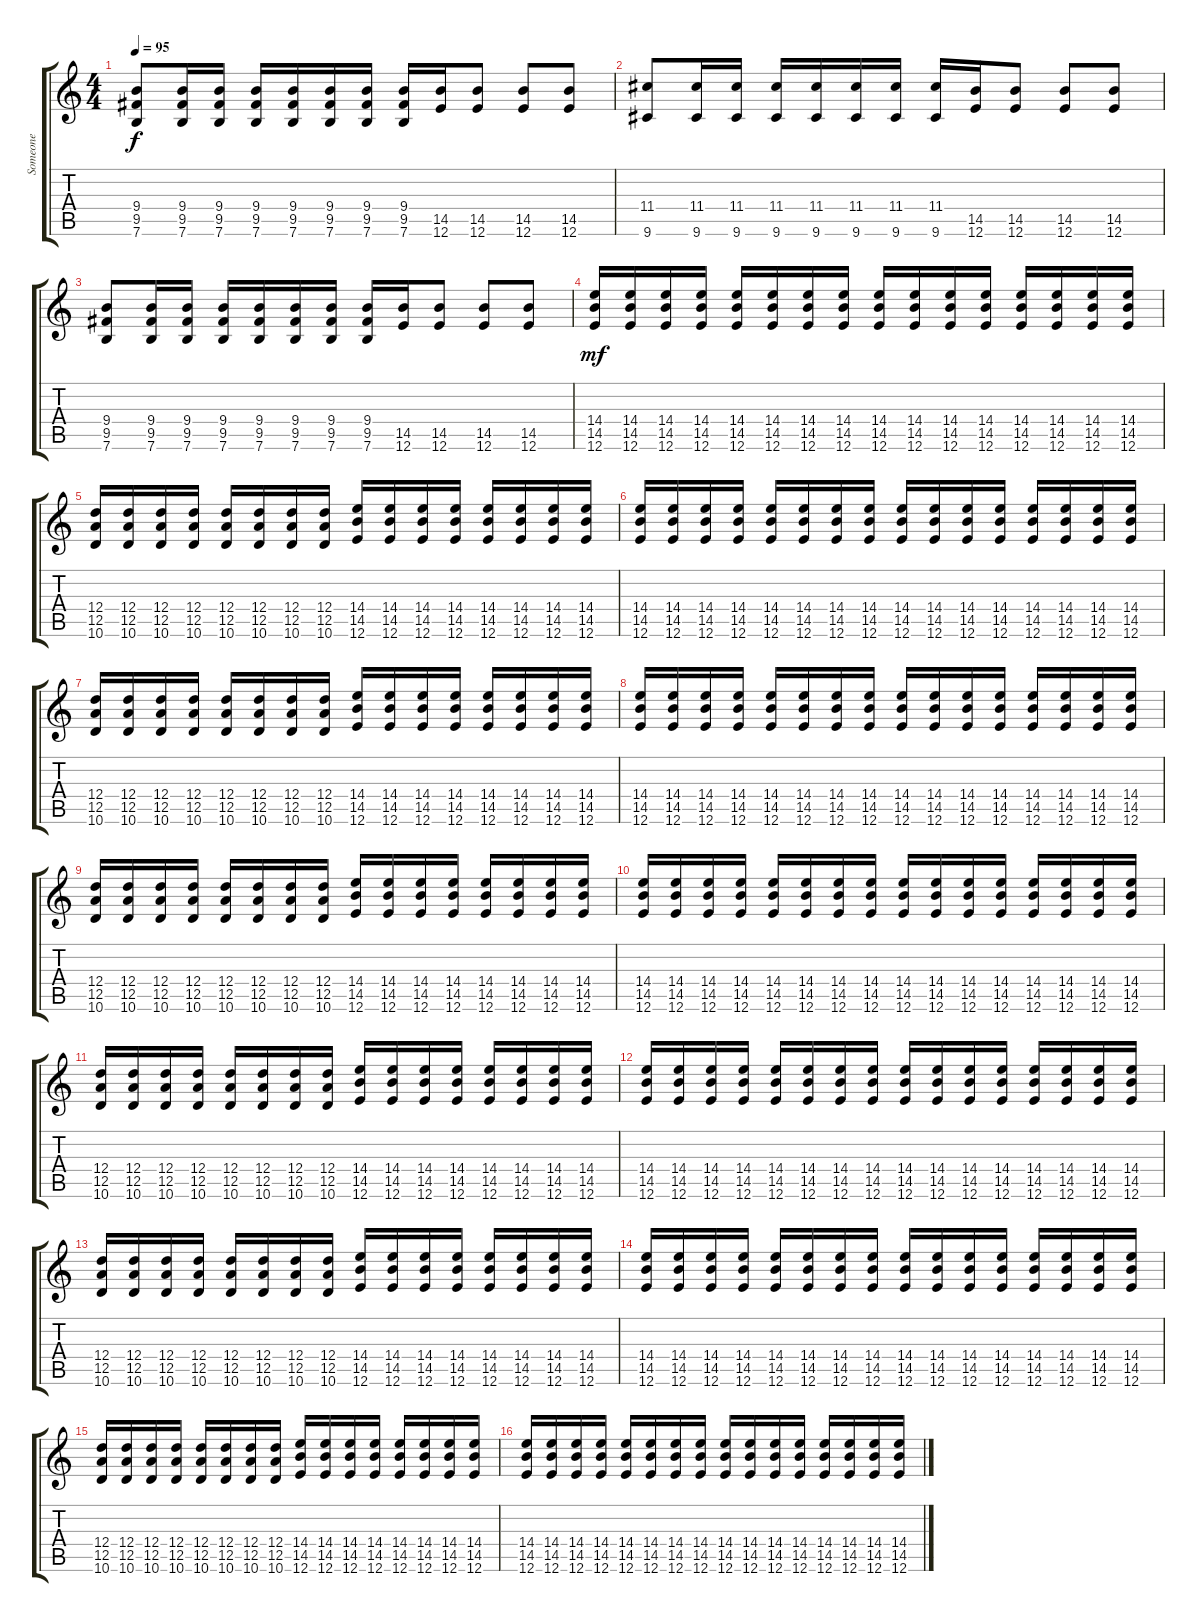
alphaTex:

\track ("Someone" "Someone") {instrument distortionguitar}
\staff {score tabs}
\tuning (E4 B3 G3 D3 A2 E2) {hide}
\ts (4 4)
\tempo 95
\clef g2
\ks c
(9.4 9.5 7.6).8{dy f} (9.4 9.5 7.6).16 (9.4 9.5 7.6).16 (9.4 9.5 7.6).16 (9.4 9.5 7.6).16 (9.4 9.5 7.6).16 (9.4 9.5 7.6).16 (9.4 9.5 7.6).16 (14.5 12.6).16 (14.5 12.6).8 (14.5 12.6).8 (14.5 12.6).8 |
(11.4 9.6).8 (11.4 9.6).16 (11.4 9.6).16 (11.4 9.6).16 (11.4 9.6).16 (11.4 9.6).16 (11.4 9.6).16 (11.4 9.6).16 (14.5 12.6).16 (14.5 12.6).8 (14.5 12.6).8 (14.5 12.6).8 |
(9.4 9.5 7.6).8 (9.4 9.5 7.6).16 (9.4 9.5 7.6).16 (9.4 9.5 7.6).16 (9.4 9.5 7.6).16 (9.4 9.5 7.6).16 (9.4 9.5 7.6).16 (9.4 9.5 7.6).16 (14.5 12.6).16 (14.5 12.6).8 (14.5 12.6).8 (14.5 12.6).8 |
(14.4 14.5 12.6).16{dy mf} (14.4 14.5 12.6).16 (14.4 14.5 12.6).16 (14.4 14.5 12.6).16 (14.4 14.5 12.6).16 (14.4 14.5 12.6).16 (14.4 14.5 12.6).16 (14.4 14.5 12.6).16 (14.4 14.5 12.6).16 (14.4 14.5 12.6).16 (14.4 14.5 12.6).16 (14.4 14.5 12.6).16 (14.4 14.5 12.6).16 (14.4 14.5 12.6).16 (14.4 14.5 12.6).16 (14.4 14.5 12.6).16 |
(12.4 12.5 10.6).16 (12.4 12.5 10.6).16 (12.4 12.5 10.6).16 (12.4 12.5 10.6).16 (12.4 12.5 10.6).16 (12.4 12.5 10.6).16 (12.4 12.5 10.6).16 (12.4 12.5 10.6).16 (14.4 14.5 12.6).16 (14.4 14.5 12.6).16 (14.4 14.5 12.6).16 (14.4 14.5 12.6).16 (14.4 14.5 12.6).16 (14.4 14.5 12.6).16 (14.4 14.5 12.6).16 (14.4 14.5 12.6).16 |
(14.4 14.5 12.6).16 (14.4 14.5 12.6).16 (14.4 14.5 12.6).16 (14.4 14.5 12.6).16 (14.4 14.5 12.6).16 (14.4 14.5 12.6).16 (14.4 14.5 12.6).16 (14.4 14.5 12.6).16 (14.4 14.5 12.6).16 (14.4 14.5 12.6).16 (14.4 14.5 12.6).16 (14.4 14.5 12.6).16 (14.4 14.5 12.6).16 (14.4 14.5 12.6).16 (14.4 14.5 12.6).16 (14.4 14.5 12.6).16 |
(12.4 12.5 10.6).16 (12.4 12.5 10.6).16 (12.4 12.5 10.6).16 (12.4 12.5 10.6).16 (12.4 12.5 10.6).16 (12.4 12.5 10.6).16 (12.4 12.5 10.6).16 (12.4 12.5 10.6).16 (14.4 14.5 12.6).16 (14.4 14.5 12.6).16 (14.4 14.5 12.6).16 (14.4 14.5 12.6).16 (14.4 14.5 12.6).16 (14.4 14.5 12.6).16 (14.4 14.5 12.6).16 (14.4 14.5 12.6).16 |
(14.4 14.5 12.6).16 (14.4 14.5 12.6).16 (14.4 14.5 12.6).16 (14.4 14.5 12.6).16 (14.4 14.5 12.6).16 (14.4 14.5 12.6).16 (14.4 14.5 12.6).16 (14.4 14.5 12.6).16 (14.4 14.5 12.6).16 (14.4 14.5 12.6).16 (14.4 14.5 12.6).16 (14.4 14.5 12.6).16 (14.4 14.5 12.6).16 (14.4 14.5 12.6).16 (14.4 14.5 12.6).16 (14.4 14.5 12.6).16 |
(12.4 12.5 10.6).16 (12.4 12.5 10.6).16 (12.4 12.5 10.6).16 (12.4 12.5 10.6).16 (12.4 12.5 10.6).16 (12.4 12.5 10.6).16 (12.4 12.5 10.6).16 (12.4 12.5 10.6).16 (14.4 14.5 12.6).16 (14.4 14.5 12.6).16 (14.4 14.5 12.6).16 (14.4 14.5 12.6).16 (14.4 14.5 12.6).16 (14.4 14.5 12.6).16 (14.4 14.5 12.6).16 (14.4 14.5 12.6).16 |
(14.4 14.5 12.6).16 (14.4 14.5 12.6).16 (14.4 14.5 12.6).16 (14.4 14.5 12.6).16 (14.4 14.5 12.6).16 (14.4 14.5 12.6).16 (14.4 14.5 12.6).16 (14.4 14.5 12.6).16 (14.4 14.5 12.6).16 (14.4 14.5 12.6).16 (14.4 14.5 12.6).16 (14.4 14.5 12.6).16 (14.4 14.5 12.6).16 (14.4 14.5 12.6).16 (14.4 14.5 12.6).16 (14.4 14.5 12.6).16 |
(12.4 12.5 10.6).16 (12.4 12.5 10.6).16 (12.4 12.5 10.6).16 (12.4 12.5 10.6).16 (12.4 12.5 10.6).16 (12.4 12.5 10.6).16 (12.4 12.5 10.6).16 (12.4 12.5 10.6).16 (14.4 14.5 12.6).16 (14.4 14.5 12.6).16 (14.4 14.5 12.6).16 (14.4 14.5 12.6).16 (14.4 14.5 12.6).16 (14.4 14.5 12.6).16 (14.4 14.5 12.6).16 (14.4 14.5 12.6).16 |
(14.4 14.5 12.6).16 (14.4 14.5 12.6).16 (14.4 14.5 12.6).16 (14.4 14.5 12.6).16 (14.4 14.5 12.6).16 (14.4 14.5 12.6).16 (14.4 14.5 12.6).16 (14.4 14.5 12.6).16 (14.4 14.5 12.6).16 (14.4 14.5 12.6).16 (14.4 14.5 12.6).16 (14.4 14.5 12.6).16 (14.4 14.5 12.6).16 (14.4 14.5 12.6).16 (14.4 14.5 12.6).16 (14.4 14.5 12.6).16 |
(12.4 12.5 10.6).16 (12.4 12.5 10.6).16 (12.4 12.5 10.6).16 (12.4 12.5 10.6).16 (12.4 12.5 10.6).16 (12.4 12.5 10.6).16 (12.4 12.5 10.6).16 (12.4 12.5 10.6).16 (14.4 14.5 12.6).16 (14.4 14.5 12.6).16 (14.4 14.5 12.6).16 (14.4 14.5 12.6).16 (14.4 14.5 12.6).16 (14.4 14.5 12.6).16 (14.4 14.5 12.6).16 (14.4 14.5 12.6).16 |
(14.4 14.5 12.6).16 (14.4 14.5 12.6).16 (14.4 14.5 12.6).16 (14.4 14.5 12.6).16 (14.4 14.5 12.6).16 (14.4 14.5 12.6).16 (14.4 14.5 12.6).16 (14.4 14.5 12.6).16 (14.4 14.5 12.6).16 (14.4 14.5 12.6).16 (14.4 14.5 12.6).16 (14.4 14.5 12.6).16 (14.4 14.5 12.6).16 (14.4 14.5 12.6).16 (14.4 14.5 12.6).16 (14.4 14.5 12.6).16 |
(12.4 12.5 10.6).16 (12.4 12.5 10.6).16 (12.4 12.5 10.6).16 (12.4 12.5 10.6).16 (12.4 12.5 10.6).16 (12.4 12.5 10.6).16 (12.4 12.5 10.6).16 (12.4 12.5 10.6).16 (14.4 14.5 12.6).16 (14.4 14.5 12.6).16 (14.4 14.5 12.6).16 (14.4 14.5 12.6).16 (14.4 14.5 12.6).16 (14.4 14.5 12.6).16 (14.4 14.5 12.6).16 (14.4 14.5 12.6).16 |
(14.4 14.5 12.6).16 (14.4 14.5 12.6).16 (14.4 14.5 12.6).16 (14.4 14.5 12.6).16 (14.4 14.5 12.6).16 (14.4 14.5 12.6).16 (14.4 14.5 12.6).16 (14.4 14.5 12.6).16 (14.4 14.5 12.6).16 (14.4 14.5 12.6).16 (14.4 14.5 12.6).16 (14.4 14.5 12.6).16 (14.4 14.5 12.6).16 (14.4 14.5 12.6).16 (14.4 14.5 12.6).16 (14.4 14.5 12.6).16
